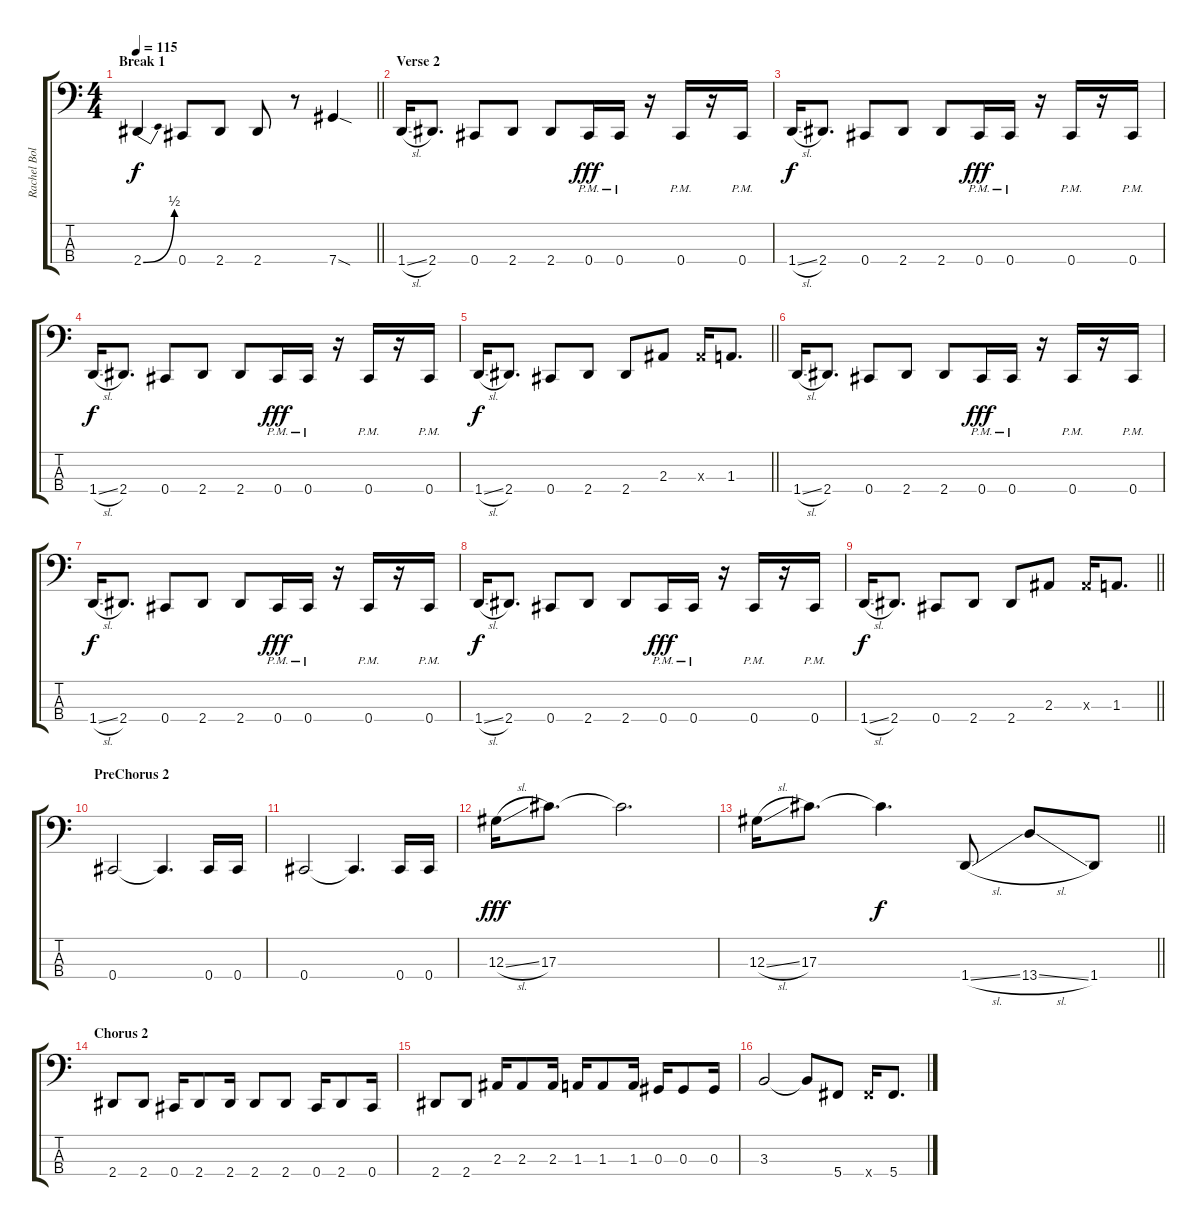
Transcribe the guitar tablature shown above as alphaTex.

\track ("Rachel Bolan" "Rachel Bol") {instrument electricbasspick}
\staff {score tabs}
\tuning (Gb2 Db2 Ab1 Db1) {hide}
\ts (4 4)
\section ("" "Break 1")
\tempo 115
\clef f4
\barLineRight lightlight
\ks c
2.4{be (bend 0 0 60 2)}.4{dy f volume 16} 0.4.8 2.4.8 2.4.8 r.8 7.4{sod}.4{volume 13} |
\section ("" "Verse 2")
1.4{sl}.16 2.4.8{d} 0.4.8 2.4.8 2.4.8 0.4{pm}.16{dy fff} 0.4{pm}.16 r.16 0.4{pm}.16 r.16 0.4{pm}.16 |
1.4{sl}.16{dy f} 2.4.8{d} 0.4.8 2.4.8 2.4.8 0.4{pm}.16{dy fff} 0.4{pm}.16 r.16 0.4{pm}.16 r.16 0.4{pm}.16 |
1.4{sl}.16{dy f} 2.4.8{d} 0.4.8 2.4.8 2.4.8 0.4{pm}.16{dy fff} 0.4{pm}.16 r.16 0.4{pm}.16 r.16 0.4{pm}.16 |
\barLineRight lightlight
1.4{sl}.16{dy f} 2.4.8{d} 0.4.8 2.4.8 2.4.8 2.3.8 2.3{x}.16 1.3.8{d} |
1.4{sl}.16 2.4.8{d} 0.4.8 2.4.8 2.4.8 0.4{pm}.16{dy fff} 0.4{pm}.16 r.16 0.4{pm}.16 r.16 0.4{pm}.16 |
1.4{sl}.16{dy f} 2.4.8{d} 0.4.8 2.4.8 2.4.8 0.4{pm}.16{dy fff} 0.4{pm}.16 r.16 0.4{pm}.16 r.16 0.4{pm}.16 |
1.4{sl}.16{dy f} 2.4.8{d} 0.4.8 2.4.8 2.4.8 0.4{pm}.16{dy fff} 0.4{pm}.16 r.16 0.4{pm}.16 r.16 0.4{pm}.16 |
\barLineRight lightlight
1.4{sl}.16{dy f} 2.4.8{d} 0.4.8 2.4.8 2.4.8 2.3.8 2.3{x}.16 1.3.8{d} |
\section ("" "PreChorus 2")
0.4.2 0.4{t}.4{d} 0.4.16 0.4.16 |
0.4.2 0.4{t}.4{d} 0.4.16 0.4.16 |
12.3{sl}.16{dy fff} 17.3.8{d} 17.3{t}.2{d} |
\barLineRight lightlight
12.3{sl}.16 17.3.8{d} 17.3{t}.4{d dy f} 1.4{sl}.8 13.4{sl}.8 1.4.8 |
\section ("" "Chorus 2")
2.4.8 2.4.8 0.4.16 2.4.8 2.4.16 2.4.8 2.4.8 0.4.16 2.4.8 0.4.16 |
2.4.8 2.4.8 2.3.16 2.3.8 2.3.16 1.3.16 1.3.8 1.3.16 0.3.16 0.3.8 0.3.16 |
3.3.2 3.3{t}.8 5.4.8 5.4{x}.16 5.4.8{d}
